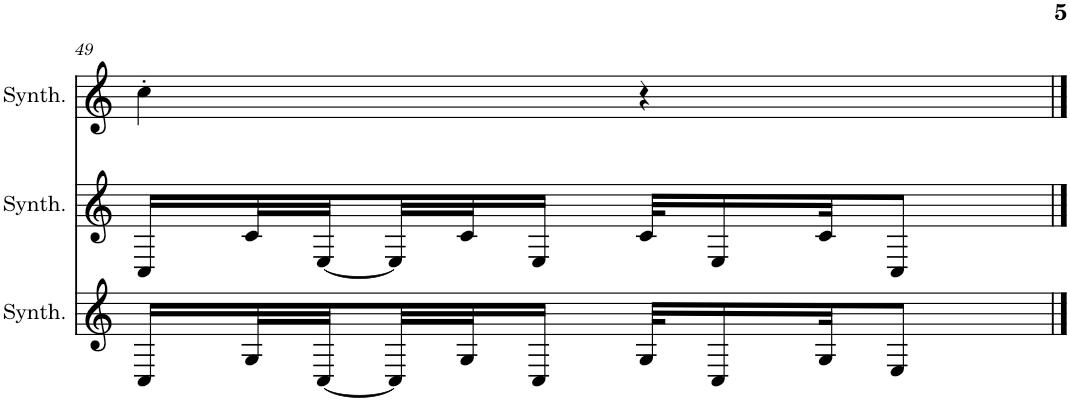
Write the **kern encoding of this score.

**kern	**kern	**kern
*part3	*part2	*part1
*staff3	*staff2	*staff1
*I"Square Synthesizer	*I"Square Synthesizer	*I"Square Synthesizer
*I'Synth.	*I'Synth.	*I'Synth.
!!LO:PB:g=z
*clefG2	*clefG2	*clefG2
*k[]	*k[]	*k[]
*M2/4	*M2/4	*M2/4
=49	=49	=49
16C/LL	16C/LL	4cc'\
32G/L	32c/L	.
[32C/	[32E/	.
32C/]	32E/]	.
32G/J	32c/J	.
16C/JJ	16E/JJ	.
32G/KLL	32c/KLL	4r
16C/	16E/	.
32G/JK	32c/JK	.
8E/J	8C/J	.
==	==	==
*-	*-	*-
